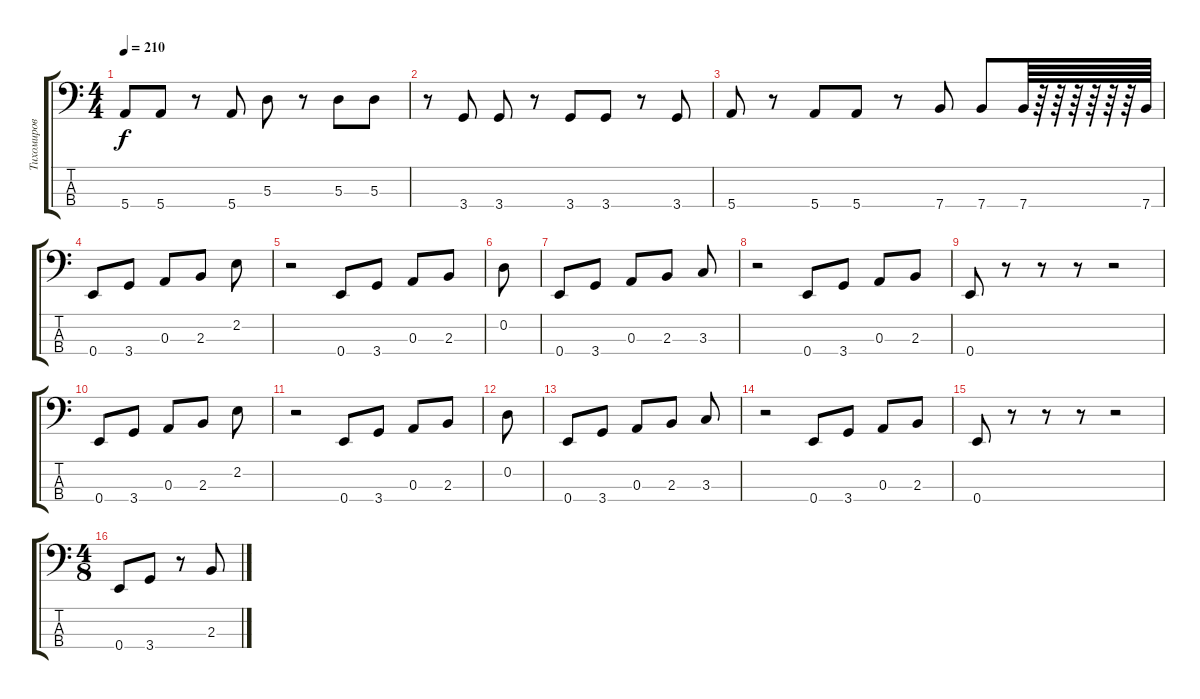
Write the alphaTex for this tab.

\track ("Тихомиров" "Тихомиров") {instrument electricbasspick}
\staff {score tabs}
\tuning (G2 D2 A1 E1) {hide}
\ts (4 4)
\tempo 210
\clef f4
\ks c
5.4.8{dy f} 5.4.8 r.8 5.4.8 5.3.8 r.8 5.3.8 5.3.8 |
r.8 3.4.8 3.4.8 r.8 3.4.8 3.4.8 r.8 3.4.8 |
5.4.8 r.8 5.4.8 5.4.8 r.8 7.4.8 7.4.8 7.4.64 r.64 r.64 r.64 r.64 r.64 r.64 7.4.64 |
0.4.8 3.4.8 0.3.8 2.3.8 2.2.8 |
r.2 0.4.8 3.4.8 0.3.8 2.3.8 |
0.2.8 |
0.4.8 3.4.8 0.3.8 2.3.8 3.3.8 |
r.2 0.4.8 3.4.8 0.3.8 2.3.8 |
0.4.8 r.8 r.8 r.8 r.2 |
0.4.8 3.4.8 0.3.8 2.3.8 2.2.8 |
r.2 0.4.8 3.4.8 0.3.8 2.3.8 |
0.2.8 |
0.4.8 3.4.8 0.3.8 2.3.8 3.3.8 |
r.2 0.4.8 3.4.8 0.3.8 2.3.8 |
0.4.8 r.8 r.8 r.8 r.2 |
\ts (4 8)
0.4.8 3.4.8 r.8 2.3.8
